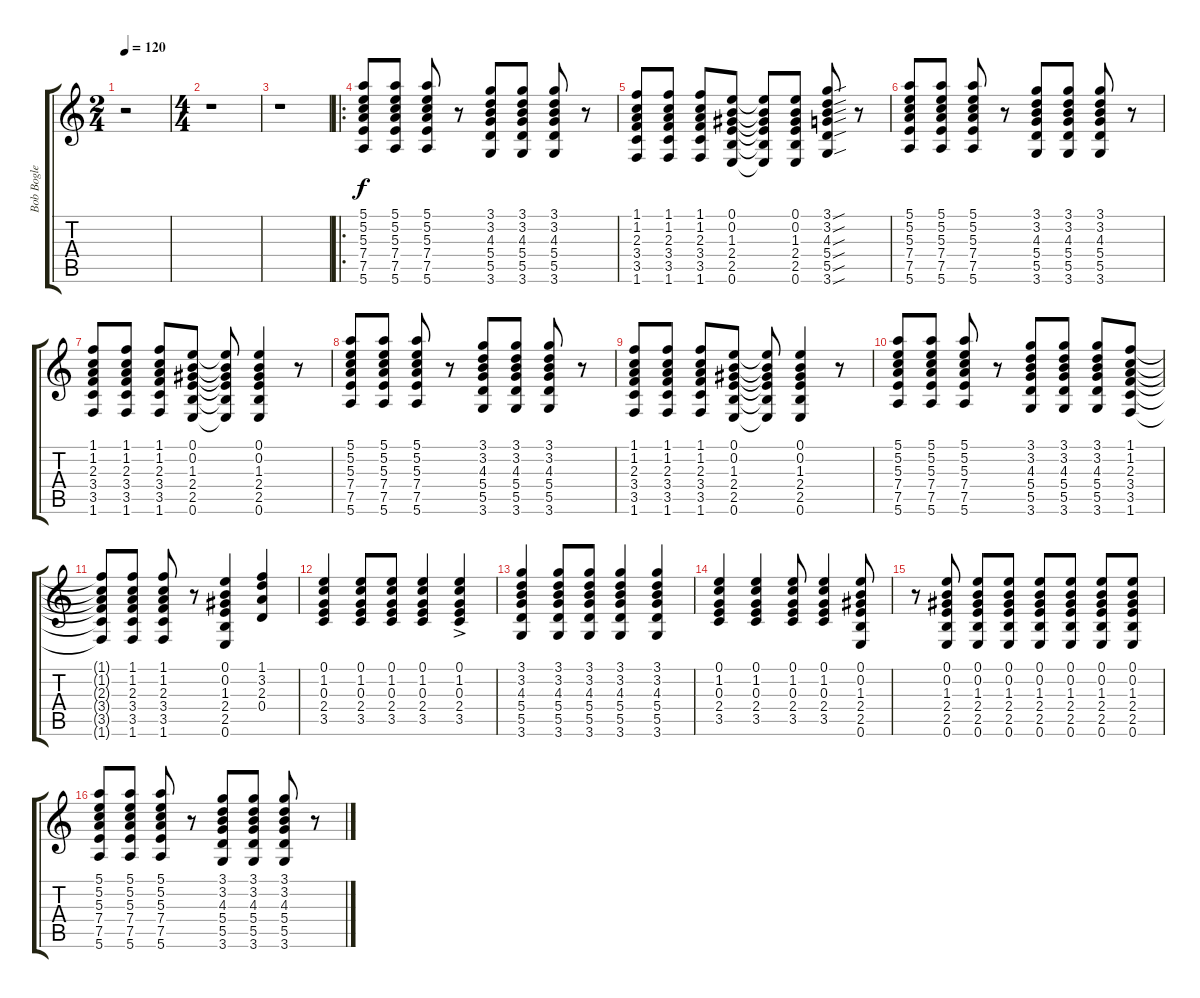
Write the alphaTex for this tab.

\track ("Bob Bogle - Gtr.2" "Bob Bogle ") {instrument acousticguitarsteel}
\staff {score tabs}
\tuning (E4 B3 G3 D3 A2 E2) {hide}
\ts (2 4)
\tempo 120
\clef g2
\ks c
r.2{dy f instrument acousticguitarsteel} |
\ts (4 4)
r.1 |
r.1 |
\ro
(5.1 5.2 5.3 7.4 7.5 5.6).8 (5.1 5.2 5.3 7.4 7.5 5.6).8 (5.1 5.2 5.3 7.4 7.5 5.6).8 r.8 (3.1 3.2 4.3 5.4 5.5 3.6).8 (3.1 3.2 4.3 5.4 5.5 3.6).8 (3.1 3.2 4.3 5.4 5.5 3.6).8 r.8 |
(1.1 1.2 2.3 3.4 3.5 1.6).8 (1.1 1.2 2.3 3.4 3.5 1.6).8 (1.1 1.2 2.3 3.4 3.5 1.6).8 (0.1 0.2 1.3 2.4 2.5 0.6).8 (0.1{t} 0.2{t} 1.3{t} 2.4{t} 2.5{t} 0.6{t}).8 (0.1 0.2 1.3 2.4 2.5 0.6).8 (3.1{sou} 3.2{sou} 4.3{sou} 5.4{sou} 5.5{sou} 3.6{sou}).8 r.8 |
(5.1 5.2 5.3 7.4 7.5 5.6).8 (5.1 5.2 5.3 7.4 7.5 5.6).8 (5.1 5.2 5.3 7.4 7.5 5.6).8 r.8 (3.1 3.2 4.3 5.4 5.5 3.6).8 (3.1 3.2 4.3 5.4 5.5 3.6).8 (3.1 3.2 4.3 5.4 5.5 3.6).8 r.8 |
(1.1 1.2 2.3 3.4 3.5 1.6).8 (1.1 1.2 2.3 3.4 3.5 1.6).8 (1.1 1.2 2.3 3.4 3.5 1.6).8 (0.1 0.2 1.3 2.4 2.5 0.6).8 (0.1{t} 0.2{t} 1.3{t} 2.4{t} 2.5{t} 0.6{t}).8 (0.1 0.2 1.3 2.4 2.5 0.6).4 r.8 |
(5.1 5.2 5.3 7.4 7.5 5.6).8 (5.1 5.2 5.3 7.4 7.5 5.6).8 (5.1 5.2 5.3 7.4 7.5 5.6).8 r.8 (3.1 3.2 4.3 5.4 5.5 3.6).8 (3.1 3.2 4.3 5.4 5.5 3.6).8 (3.1 3.2 4.3 5.4 5.5 3.6).8 r.8 |
(1.1 1.2 2.3 3.4 3.5 1.6).8 (1.1 1.2 2.3 3.4 3.5 1.6).8 (1.1 1.2 2.3 3.4 3.5 1.6).8 (0.1 0.2 1.3 2.4 2.5 0.6).8 (0.1{t} 0.2{t} 1.3{t} 2.4{t} 2.5{t} 0.6{t}).8 (0.1 0.2 1.3 2.4 2.5 0.6).4 r.8 |
(5.1 5.2 5.3 7.4 7.5 5.6).8 (5.1 5.2 5.3 7.4 7.5 5.6).8 (5.1 5.2 5.3 7.4 7.5 5.6).8 r.8 (3.1 3.2 4.3 5.4 5.5 3.6).8 (3.1 3.2 4.3 5.4 5.5 3.6).8 (3.1 3.2 4.3 5.4 5.5 3.6).8 (1.1 1.2 2.3 3.4 3.5 1.6).8 |
(1.1{t} 1.2{t} 2.3{t} 3.4{t} 3.5{t} 1.6{t}).8 (1.1 1.2 2.3 3.4 3.5 1.6).8 (1.1 1.2 2.3 3.4 3.5 1.6).8 r.8 (0.1 0.2 1.3 2.4 2.5 0.6).4 (1.1 3.2 2.3 0.4).4 |
(0.1 1.2 0.3 2.4 3.5).4 (0.1 1.2 0.3 2.4 3.5).8 (0.1 1.2 0.3 2.4 3.5).8 (0.1 1.2 0.3 2.4 3.5).4 (0.1{ac} 1.2{ac} 0.3{ac} 2.4{ac} 3.5{ac}).4 |
(3.1 3.2 4.3 5.4 5.5 3.6).4 (3.1 3.2 4.3 5.4 5.5 3.6).8 (3.1 3.2 4.3 5.4 5.5 3.6).8 (3.1 3.2 4.3 5.4 5.5 3.6).4 (3.1 3.2 4.3 5.4 5.5 3.6).4 |
(0.1 1.2 0.3 2.4 3.5).4 (0.1 1.2 0.3 2.4 3.5).4 (0.1 1.2 0.3 2.4 3.5).8 (0.1 1.2 0.3 2.4 3.5).4 (0.1 0.2 1.3 2.4 2.5 0.6).8 |
r.8 (0.1 0.2 1.3 2.4 2.5 0.6).8 (0.1 0.2 1.3 2.4 2.5 0.6).8 (0.1 0.2 1.3 2.4 2.5 0.6).8 (0.1 0.2 1.3 2.4 2.5 0.6).8 (0.1 0.2 1.3 2.4 2.5 0.6).8 (0.1 0.2 1.3 2.4 2.5 0.6).8 (0.1 0.2 1.3 2.4 2.5 0.6).8 |
(5.1 5.2 5.3 7.4 7.5 5.6).8 (5.1 5.2 5.3 7.4 7.5 5.6).8 (5.1 5.2 5.3 7.4 7.5 5.6).8 r.8 (3.1 3.2 4.3 5.4 5.5 3.6).8 (3.1 3.2 4.3 5.4 5.5 3.6).8 (3.1 3.2 4.3 5.4 5.5 3.6).8 r.8
